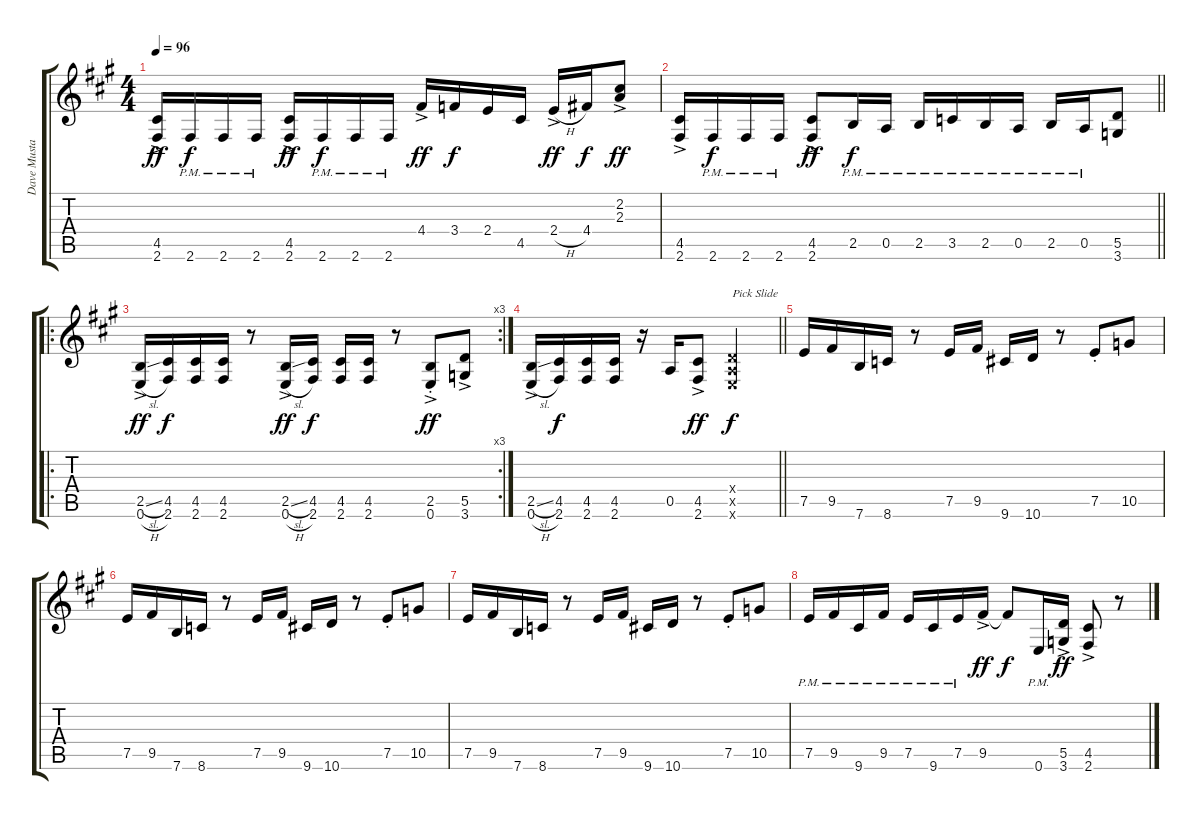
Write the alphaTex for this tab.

\track ("Dave Mustaine" "Dave Musta") {instrument distortionguitar}
\staff {score tabs}
\tuning (E4 B3 G3 D3 A2 E2) {hide}
\ts (4 4)
\tempo 96
\clef g2
\ks f#minor
(4.5{ac} 2.6{ac}).16{dy ff} 2.6{pm}.16{dy f} 2.6{pm}.16 2.6{pm}.16 (4.5{ac} 2.6{ac}).16{dy ff} 2.6{pm}.16{dy f} 2.6{pm}.16 2.6{pm}.16 4.4{ac}.16{dy ff} 3.4.16{dy f} 2.4.16 4.5.16 2.4{h ac}.16{dy ff} 4.4.16{dy f} (2.2{ac} 2.3{ac}).8{dy ff} |
\barLineRight lightlight
(4.5{ac} 2.6{ac}).16 2.6{pm}.16{dy f} 2.6{pm}.16 2.6{pm}.16 (4.5{ac} 2.6{ac}).8{dy ff} 2.5{pm}.16{dy f} 0.5{pm}.16 2.5{pm}.16 3.5{pm}.16 2.5{pm}.16 0.5{pm}.16 2.5{pm}.16 0.5{pm}.16 (5.5 3.6).8 |
\ro
\rc 3
(2.5{sl ac} 0.6{h ac}).16{dy ff} (4.5 2.6).16{dy f} (4.5 2.6).16 (4.5 2.6).16 r.8 (2.5{sl ac} 0.6{h ac}).16{dy ff} (4.5 2.6).16{dy f} (4.5 2.6).16 (4.5 2.6).16 r.8 (2.5{ac st} 0.6{ac st}).8{dy ff} (5.5{ac} 3.6{ac}).8 |
\barLineRight lightlight
(2.5{sl ac} 0.6{h ac}).16 (4.5 2.6).16{dy f} (4.5 2.6).16 (4.5 2.6).16 r.16 0.5.16 (4.5{ac} 2.6{ac}).8{dy ff} (0.4{x} 0.5{x} 0.6{x}).2{txt "Pick Slide" dy f} |
7.5.16 9.5.16 7.6.16 8.6.16 r.8 7.5.16 9.5.16 9.6.16 10.6.16 r.8 7.5{st}.8 10.5.8 |
7.5.16 9.5.16 7.6.16 8.6.16 r.8 7.5.16 9.5.16 9.6.16 10.6.16 r.8 7.5{st}.8 10.5.8 |
7.5.16 9.5.16 7.6.16 8.6.16 r.8 7.5.16 9.5.16 9.6.16 10.6.16 r.8 7.5{st}.8 10.5.8 |
7.5{pm}.16 9.5{pm}.16 9.6{pm}.16 9.5{pm}.16 7.5{pm}.16 9.6{pm}.16 7.5{pm}.16 9.5{ac}.16{dy ff} 9.5{t}.8{dy f} 0.6{pm}.16 (5.5{ac} 3.6{ac}).16{dy ff} (4.5{ac} 2.6{ac}).8 r.8
